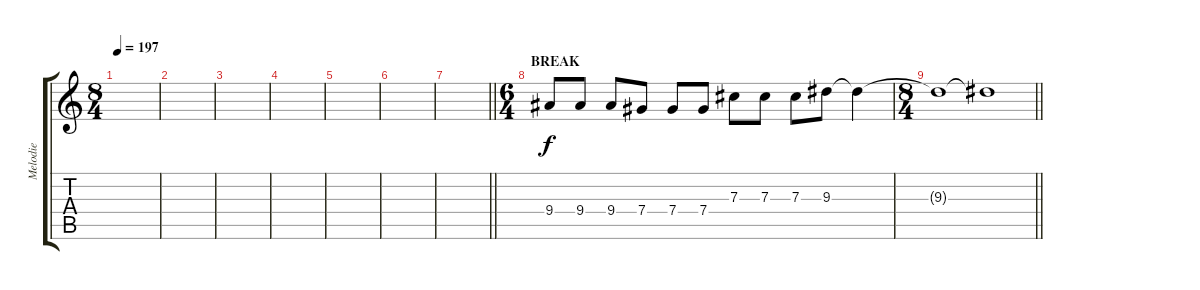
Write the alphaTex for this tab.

\track ("Melodie" "Melodie") {instrument acousticguitarsteel}
\staff {score tabs}
\tuning (Eb4 Bb3 Gb3 Db3 Ab2 Db2) {hide}
\ts (8 4)
\tempo 197
\clef g2
\ks c
|
|
|
|
|
|
\barLineRight lightlight
|
\ts (6 4)
\section ("" "BREAK")
9.4.8 9.4.8 9.4.8 7.4.8 7.4.8 7.4.8 7.3.8 7.3.8 7.3.8 9.3.8 9.3{t}.4 |
\ts (8 4)
\barLineRight lightlight
9.3{t}.1 9.3{t}.1
